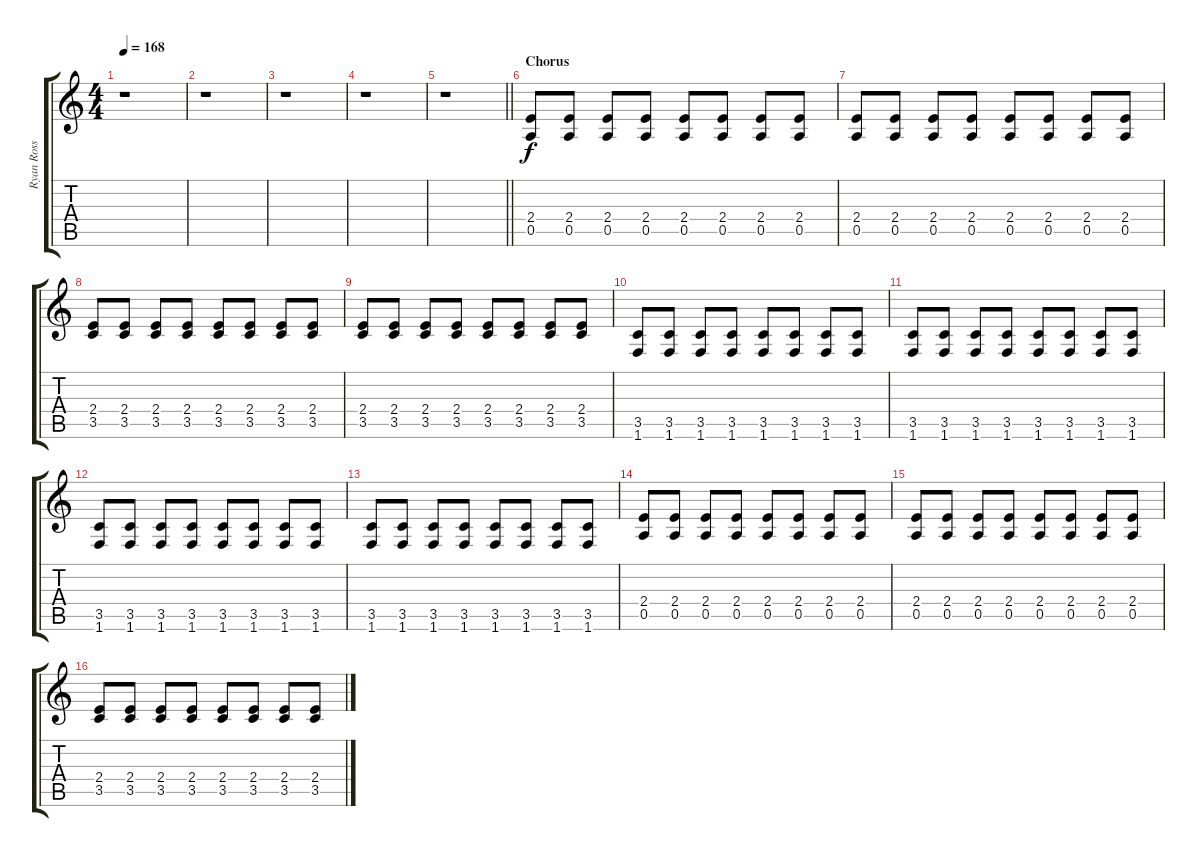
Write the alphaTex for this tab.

\track ("Ryan Ross" "Ryan Ross") {instrument overdrivenguitar}
\staff {score tabs}
\tuning (E4 B3 G3 D3 A2 E2) {hide}
\ts (4 4)
\tempo 168
\clef g2
\ks c
r.1{dy f} |
r.1 |
r.1 |
r.1 |
\barLineRight lightlight
r.1 |
\section ("" "Chorus")
(2.4 0.5).8 (2.4 0.5).8 (2.4 0.5).8 (2.4 0.5).8 (2.4 0.5).8 (2.4 0.5).8 (2.4 0.5).8 (2.4 0.5).8 |
(2.4 0.5).8 (2.4 0.5).8 (2.4 0.5).8 (2.4 0.5).8 (2.4 0.5).8 (2.4 0.5).8 (2.4 0.5).8 (2.4 0.5).8 |
(2.4 3.5).8 (2.4 3.5).8 (2.4 3.5).8 (2.4 3.5).8 (2.4 3.5).8 (2.4 3.5).8 (2.4 3.5).8 (2.4 3.5).8 |
(2.4 3.5).8 (2.4 3.5).8 (2.4 3.5).8 (2.4 3.5).8 (2.4 3.5).8 (2.4 3.5).8 (2.4 3.5).8 (2.4 3.5).8 |
(3.5 1.6).8 (3.5 1.6).8 (3.5 1.6).8 (3.5 1.6).8 (3.5 1.6).8 (3.5 1.6).8 (3.5 1.6).8 (3.5 1.6).8 |
(3.5 1.6).8 (3.5 1.6).8 (3.5 1.6).8 (3.5 1.6).8 (3.5 1.6).8 (3.5 1.6).8 (3.5 1.6).8 (3.5 1.6).8 |
(3.5 1.6).8 (3.5 1.6).8 (3.5 1.6).8 (3.5 1.6).8 (3.5 1.6).8 (3.5 1.6).8 (3.5 1.6).8 (3.5 1.6).8 |
(3.5 1.6).8 (3.5 1.6).8 (3.5 1.6).8 (3.5 1.6).8 (3.5 1.6).8 (3.5 1.6).8 (3.5 1.6).8 (3.5 1.6).8 |
(2.4 0.5).8 (2.4 0.5).8 (2.4 0.5).8 (2.4 0.5).8 (2.4 0.5).8 (2.4 0.5).8 (2.4 0.5).8 (2.4 0.5).8 |
(2.4 0.5).8 (2.4 0.5).8 (2.4 0.5).8 (2.4 0.5).8 (2.4 0.5).8 (2.4 0.5).8 (2.4 0.5).8 (2.4 0.5).8 |
(2.4 3.5).8 (2.4 3.5).8 (2.4 3.5).8 (2.4 3.5).8 (2.4 3.5).8 (2.4 3.5).8 (2.4 3.5).8 (2.4 3.5).8
